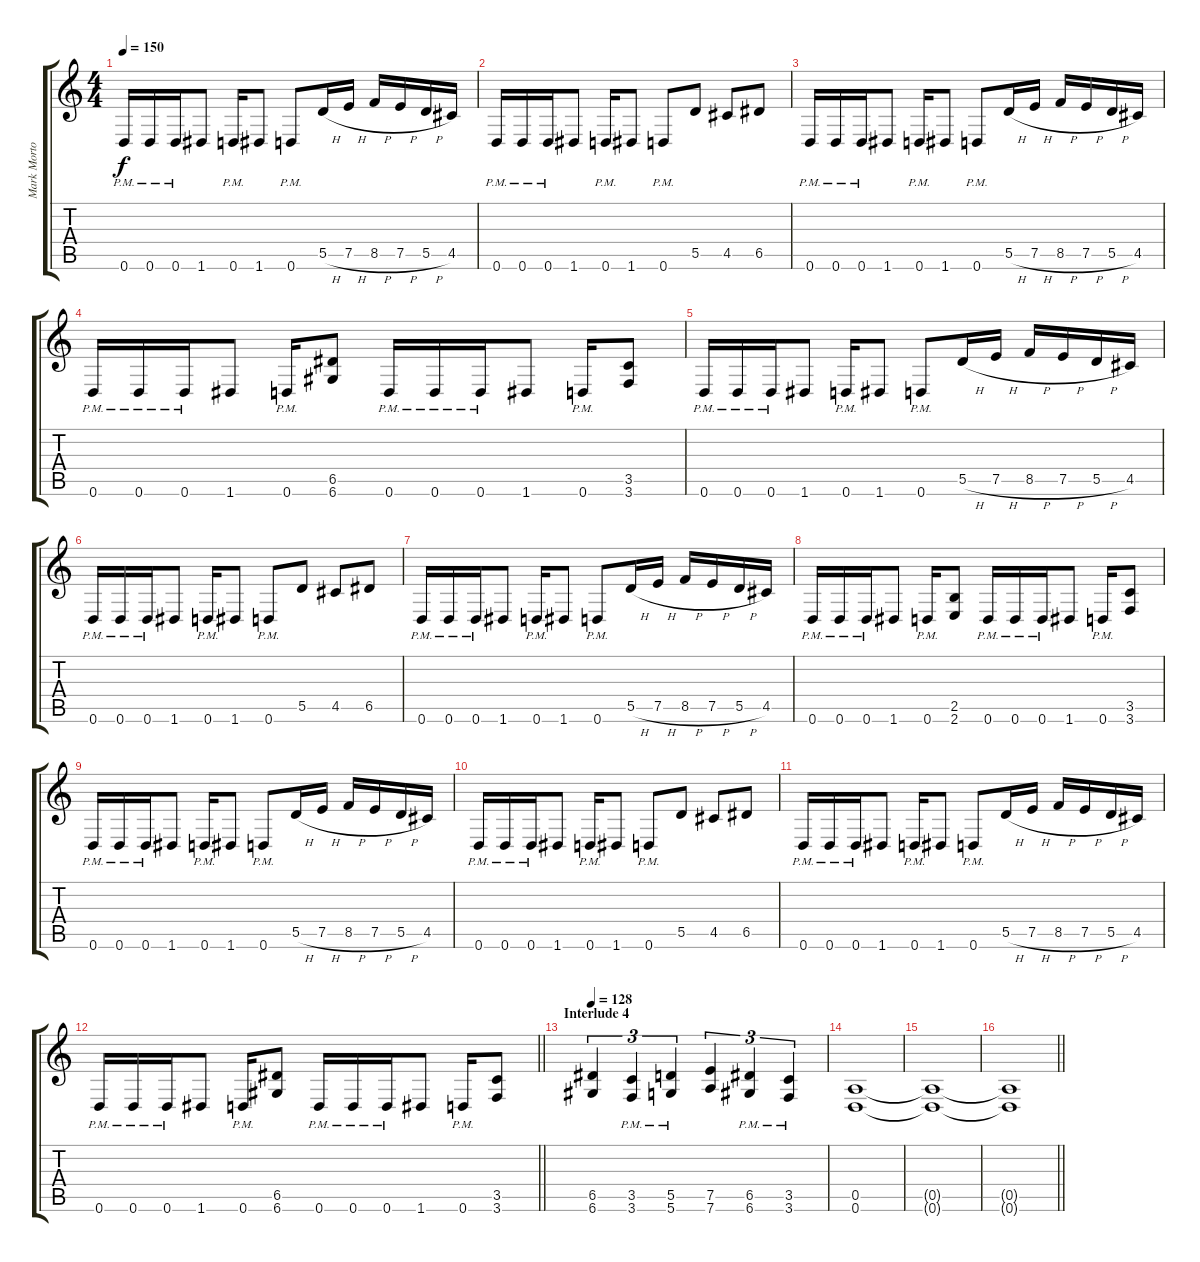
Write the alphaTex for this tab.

\track ("Mark Morton - Rhythm" "Mark Morto") {instrument distortionguitar}
\staff {score tabs}
\tuning (E4 B3 G3 D3 A2 D2) {hide}
\ts (4 4)
\tempo 150
\clef g2
\ks c
0.6{pm}.16{dy f} 0.6{pm}.16 0.6{pm}.16 1.6.8 0.6{pm}.16 1.6.8 0.6{pm}.8 5.5{h}.16 7.5{h}.16 8.5{h}.16 7.5{h}.16 5.5{h}.16 4.5.16 |
0.6{pm}.16 0.6{pm}.16 0.6{pm}.16 1.6.8 0.6{pm}.16 1.6.8 0.6{pm}.8 5.5.8 4.5.8 6.5.8 |
0.6{pm}.16 0.6{pm}.16 0.6{pm}.16 1.6.8 0.6{pm}.16 1.6.8 0.6{pm}.8 5.5{h}.16 7.5{h}.16 8.5{h}.16 7.5{h}.16 5.5{h}.16 4.5.16 |
0.6{pm}.16 0.6{pm}.16 0.6{pm}.16 1.6.8 0.6{pm}.16 (6.5 6.6).8 0.6{pm}.16 0.6{pm}.16 0.6{pm}.16 1.6.8 0.6{pm}.16 (3.5 3.6).8 |
0.6{pm}.16 0.6{pm}.16 0.6{pm}.16 1.6.8 0.6{pm}.16 1.6.8 0.6{pm}.8 5.5{h}.16 7.5{h}.16 8.5{h}.16 7.5{h}.16 5.5{h}.16 4.5.16 |
0.6{pm}.16 0.6{pm}.16 0.6{pm}.16 1.6.8 0.6{pm}.16 1.6.8 0.6{pm}.8 5.5.8 4.5.8 6.5.8 |
0.6{pm}.16 0.6{pm}.16 0.6{pm}.16 1.6.8 0.6{pm}.16 1.6.8 0.6{pm}.8 5.5{h}.16 7.5{h}.16 8.5{h}.16 7.5{h}.16 5.5{h}.16 4.5.16 |
0.6{pm}.16 0.6{pm}.16 0.6{pm}.16 1.6.8 0.6{pm}.16 (2.5 2.6).8 0.6{pm}.16 0.6{pm}.16 0.6{pm}.16 1.6.8 0.6{pm}.16 (3.5 3.6).8 |
0.6{pm}.16 0.6{pm}.16 0.6{pm}.16 1.6.8 0.6{pm}.16 1.6.8 0.6{pm}.8 5.5{h}.16 7.5{h}.16 8.5{h}.16 7.5{h}.16 5.5{h}.16 4.5.16 |
0.6{pm}.16 0.6{pm}.16 0.6{pm}.16 1.6.8 0.6{pm}.16 1.6.8 0.6{pm}.8 5.5.8 4.5.8 6.5.8 |
0.6{pm}.16 0.6{pm}.16 0.6{pm}.16 1.6.8 0.6{pm}.16 1.6.8 0.6{pm}.8 5.5{h}.16 7.5{h}.16 8.5{h}.16 7.5{h}.16 5.5{h}.16 4.5.16 |
\barLineRight lightlight
0.6{pm}.16 0.6{pm}.16 0.6{pm}.16 1.6.8 0.6{pm}.16 (6.5 6.6).8 0.6{pm}.16 0.6{pm}.16 0.6{pm}.16 1.6.8 0.6{pm}.16 (3.5 3.6).8 |
\section ("" "Interlude 4")
\tempo 128
(6.5 6.6).4{tu (3 2)} (3.5{pm} 3.6{pm}).4{tu (3 2)} (5.5{pm} 5.6{pm}).4{tu (3 2)} (7.5 7.6).4{tu (3 2)} (6.5{pm} 6.6{pm}).4{tu (3 2)} (3.5{pm} 3.6{pm}).4{tu (3 2)} |
(0.5 0.6).1 |
(0.5{t} 0.6{t}).1 |
\barLineRight lightlight
(0.5{t} 0.6{t}).1{volume 9}
